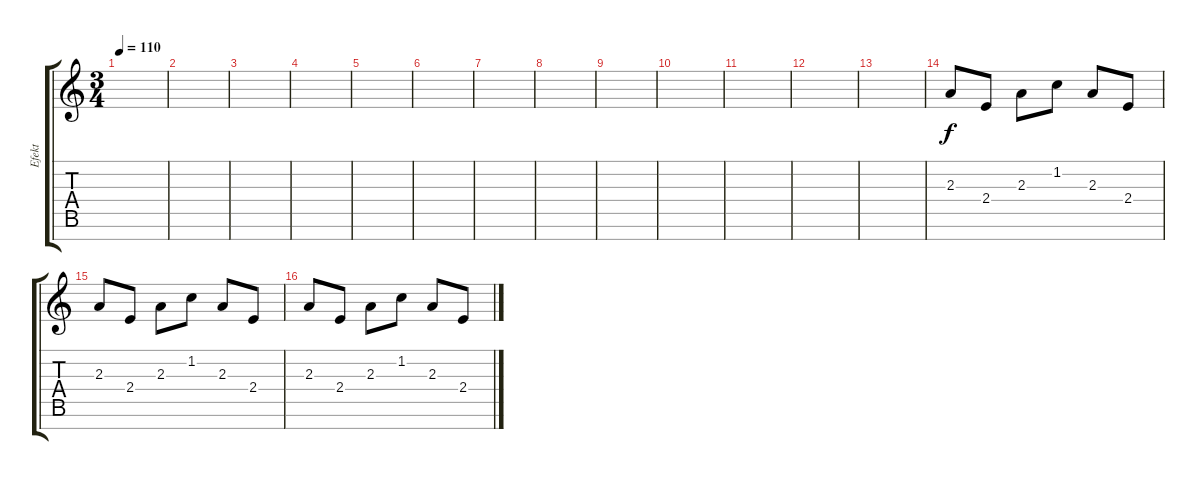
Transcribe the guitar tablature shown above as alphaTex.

\track ("Efekt" "Efekt") {instrument overdrivenguitar}
\staff {score tabs}
\tuning (E4 B3 G3 D3 A2 E2 B1) {hide}
\ts (3 4)
\tempo 110
\clef g2
\ks c
|
|
|
|
|
|
|
|
|
|
|
|
|
2.3.8{instrument electricguitarjazz} 2.4.8 2.3.8 1.2.8 2.3.8 2.4.8 |
2.3.8 2.4.8 2.3.8 1.2.8 2.3.8 2.4.8 |
2.3.8 2.4.8 2.3.8 1.2.8 2.3.8 2.4.8
